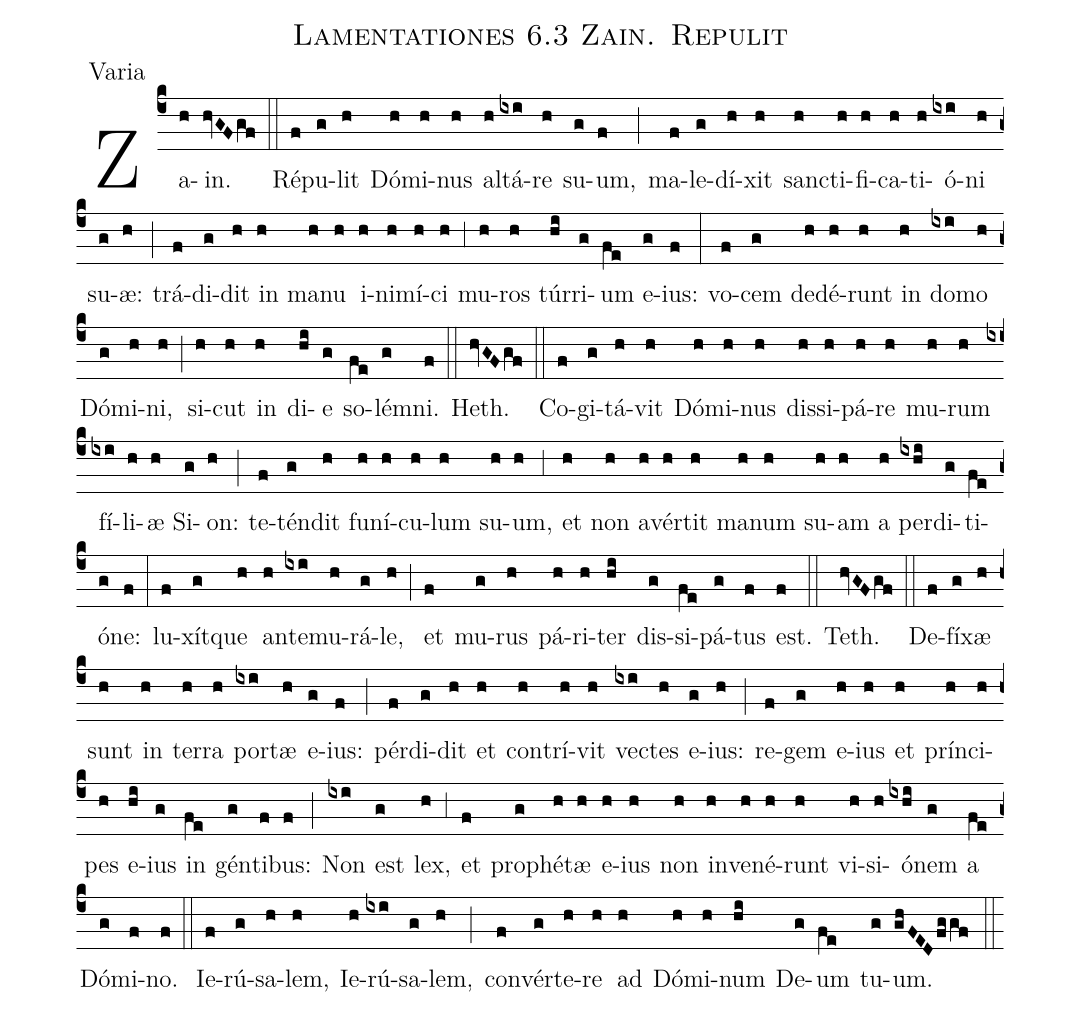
name:Lamentationes 6.3 Zain. Repulit;
office-part:Varia;
%%
(c4)Za(h)in.(hvGFgf) (::) Ré(f)pu(g)lit(h) Dó(h)mi(h)nus(h) al(h)tá(ixi)re(h) su(g)um,(f) (;) ma(f)le(g)dí(h)xit(h) san(h)cti(h)fi(h)ca(h)ti(h)ó(ixi)ni(h) su(g)æ:(h) (;) trá(f)di(g)dit(h) in(h) ma(h)nu(h) i(h)ni(h)mí(h)ci(h) (,3) mu(h)ros(h) túr(hi)ri(g)um(fe) e(g)ius:(f) (:) vo(f)cem(g) de(h)dé(h)runt(h) in(h) do(ixi)mo(h) Dó(g)mi(h)ni,(h) (;) si(h)cut(h) in(h) di(hi)e(g) so(fe)lém(g)ni.(f) (::)

Heth.(hvGFgf) (::) Co(f)gi(g)tá(h)vit(h) Dó(h)mi(h)nus(h) dis(h)si(h)pá(h)re(h) mu(h)rum(h) fí(ixi)li(h)æ(h) Si(g)on:(h) (;) te(f)tén(g)dit(h) fu(h)ní(h)cu(h)lum(h) su(h)um,(h) (,3) et(h) non(h) a(h)vér(h)tit(h) ma(h)num(h) su(h)am(h) a(h) per(ixhi)di(g)ti(fe)ó(g)ne:(f) (:) lu(f)xít(g)que(h) an(h)te(ixi)mu(h)rá(g)le,(h) (;) et(f) mu(g)rus(h) pá(h)ri(h)ter(hi) dis(g)si(fe)pá(g)tus(f) est.(f) (::)

Teth.(hvGFgf) (::) De(f)fí(g)xæ(h) sunt(h) in(h) ter(h)ra(h) por(ixi)tæ(h) e(g)ius:(f) (;) pér(f)di(g)dit(h) et(h) con(h)trí(h)vit(h) ve(ixi)ctes(h) e(g)ius:(h) (;) re(f)gem(g) e(h)ius(h) et(h) prín(h)ci(h)pes(h) e(hi)ius(g) in(fe) gén(g)ti(f)bus:(f) (;)

%1949 version:
Non(ixi) est(g) lex,(h) (,3) et(f) pro(g)phé(h)tæ(h)

%1965 version:
%Non(f) est(g) lex,(h) (,3) et(h) pro(h)phé(h)tæ(h)

e(h)ius(h) non(h) in(h)ve(h)né(h)runt(h) vi(h)si(h)ó(ixhi)nem(g) a(fe) Dó(g)mi(f)no.(f) (::)



%%1965: Ie(f)rú(g)sa(h)lem,(ixi) Ie(h)rú(g)sa(h)lem,(h) (;)

%%1949:

Ie(f)rú(g)sa(h)lem,(h) Ie(h)rú(ixi)sa(g)lem,(h) (;)

 con(f)vér(g)te(h)re(h) ad(h) Dó(h)mi(h)num(hi) De(g)um(fe) tu(g)um.(gh/FEDfggf) (::)
